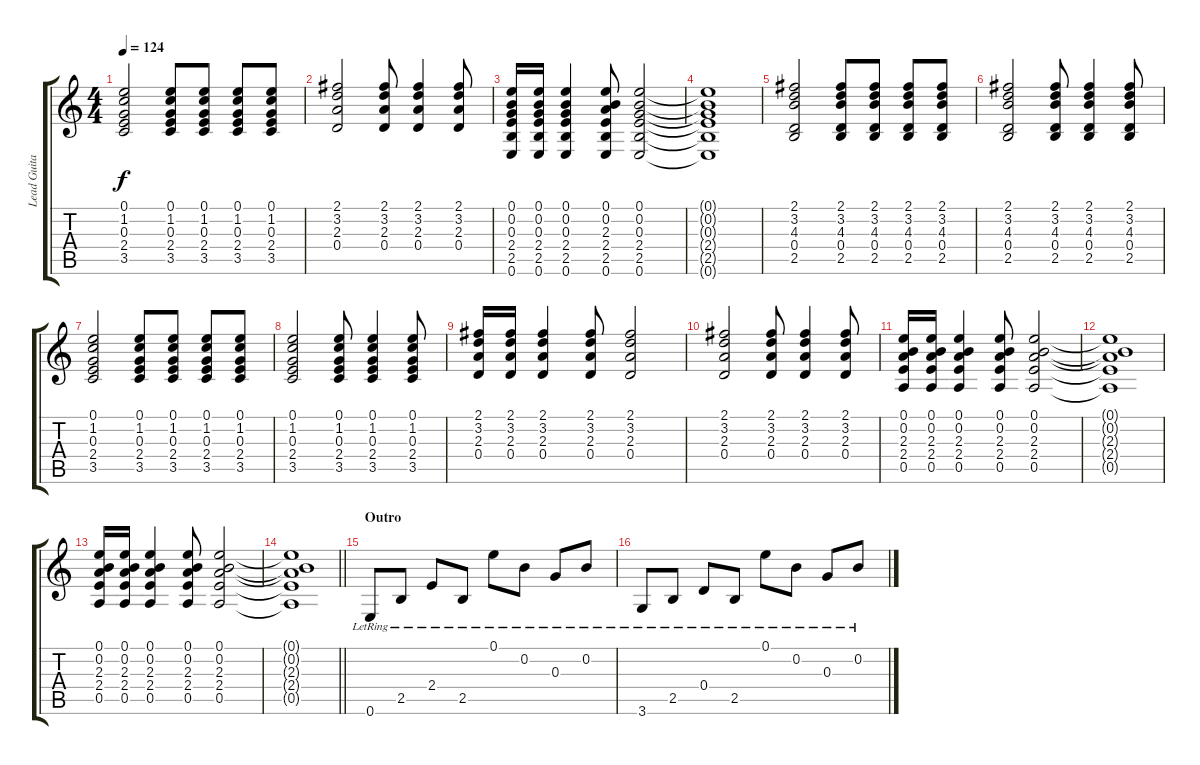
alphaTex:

\track ("Lead Guitar" "Lead Guita") {instrument electricguitarclean}
\staff {score tabs}
\tuning (E4 B3 G3 D3 A2 E2) {hide}
\ts (4 4)
\tempo 124
\clef g2
\ks c
(0.1 1.2 0.3 2.4 3.5).2{dy f} (0.1 1.2 0.3 2.4 3.5).8 (0.1 1.2 0.3 2.4 3.5).8 (0.1 1.2 0.3 2.4 3.5).8 (0.1 1.2 0.3 2.4 3.5).8 |
(2.1 3.2 2.3 0.4).2 (2.1 3.2 2.3 0.4).8 (2.1 3.2 2.3 0.4).4 (2.1 3.2 2.3 0.4).8 |
(0.1 0.2 0.3 2.4 2.5 0.6).16 (0.1 0.2 0.3 2.4 2.5 0.6).16 (0.1 0.2 0.3 2.4 2.5 0.6).4 (0.1 0.2 2.3 2.4 2.5 0.6).8 (0.1 0.2 0.3 2.4 2.5 0.6).2 |
(0.1{t} 0.2{t} 0.3{t} 2.4{t} 2.5{t} 0.6{t}).1 |
(2.1 3.2 4.3 0.4 2.5).2 (2.1 3.2 4.3 0.4 2.5).8 (2.1 3.2 4.3 0.4 2.5).8 (2.1 3.2 4.3 0.4 2.5).8 (2.1 3.2 4.3 0.4 2.5).8 |
(2.1 3.2 4.3 0.4 2.5).2 (2.1 3.2 4.3 0.4 2.5).8 (2.1 3.2 4.3 0.4 2.5).4 (2.1 3.2 4.3 0.4 2.5).8 |
(0.1 1.2 0.3 2.4 3.5).2 (0.1 1.2 0.3 2.4 3.5).8 (0.1 1.2 0.3 2.4 3.5).8 (0.1 1.2 0.3 2.4 3.5).8 (0.1 1.2 0.3 2.4 3.5).8 |
(0.1 1.2 0.3 2.4 3.5).2 (0.1 1.2 0.3 2.4 3.5).8 (0.1 1.2 0.3 2.4 3.5).4 (0.1 1.2 0.3 2.4 3.5).8 |
(2.1 3.2 2.3 0.4).16 (2.1 3.2 2.3 0.4).16 (2.1 3.2 2.3 0.4).4 (2.1 3.2 2.3 0.4).8 (2.1 3.2 2.3 0.4).2 |
(2.1 3.2 2.3 0.4).2 (2.1 3.2 2.3 0.4).8 (2.1 3.2 2.3 0.4).4 (2.1 3.2 2.3 0.4).8 |
(0.1 0.2 2.3 2.4 0.5).16 (0.1 0.2 2.3 2.4 0.5).16 (0.1 0.2 2.3 2.4 0.5).4 (0.1 0.2 2.3 2.4 0.5).8 (0.1 0.2 2.3 2.4 0.5).2 |
(0.1{t} 0.2{t} 2.3{t} 2.4{t} 0.5{t}).1 |
(0.1 0.2 2.3 2.4 0.5).16 (0.1 0.2 2.3 2.4 0.5).16 (0.1 0.2 2.3 2.4 0.5).4 (0.1 0.2 2.3 2.4 0.5).8 (0.1 0.2 2.3 2.4 0.5).2 |
\barLineRight lightlight
(0.1{t} 0.2{t} 2.3{t} 2.4{t} 0.5{t}).1 |
\section ("" "Outro")
0.6{lr}.8 2.5{lr}.8 2.4{lr}.8 2.5{lr}.8 0.1{lr}.8 0.2{lr}.8 0.3{lr}.8 0.2{lr}.8 |
3.6{lr}.8 2.5{lr}.8 0.4{lr}.8 2.5{lr}.8 0.1{lr}.8 0.2{lr}.8 0.3{lr}.8 0.2{lr}.8
